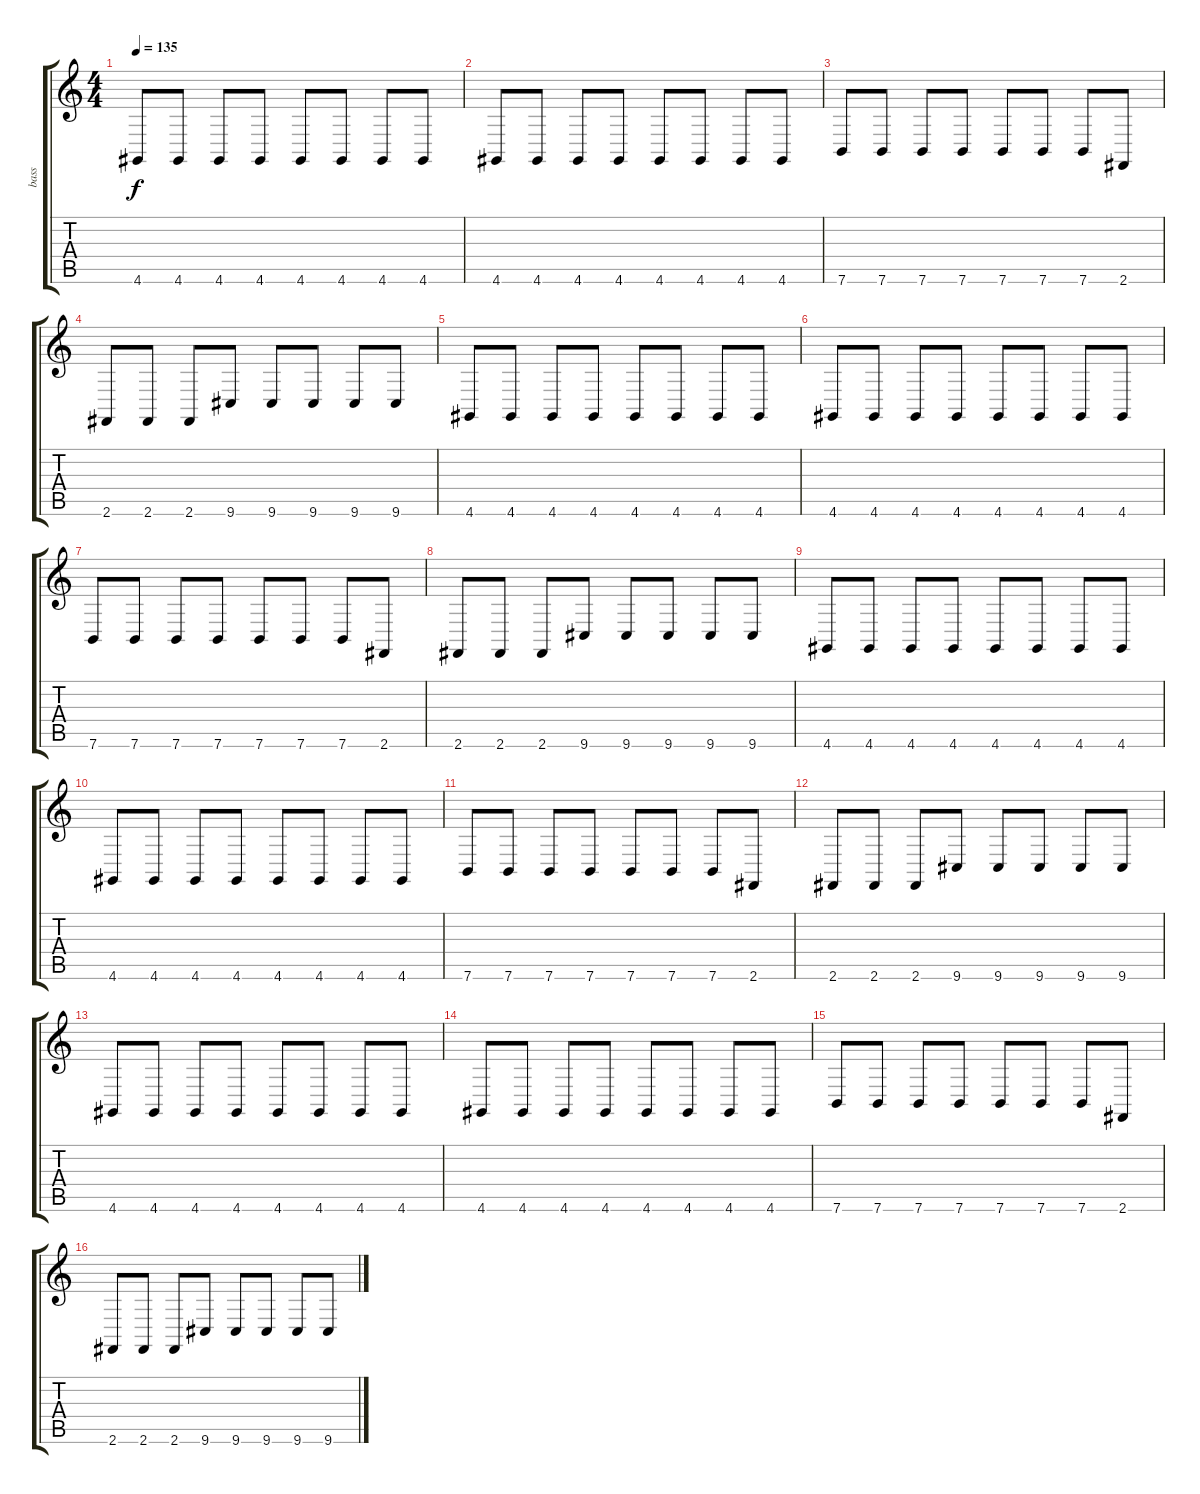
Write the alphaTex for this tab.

\track ("bass" "bass") {instrument lead8bassandlead}
\staff {score tabs}
\tuning (E4 B3 G3 D3 A2 E2) {hide}
\ts (4 4)
\tempo 135
\clef g2
\ks c
4.6.8{dy f} 4.6.8 4.6.8 4.6.8 4.6.8 4.6.8 4.6.8 4.6.8 |
4.6.8 4.6.8 4.6.8 4.6.8 4.6.8 4.6.8 4.6.8 4.6.8 |
7.6.8 7.6.8 7.6.8 7.6.8 7.6.8 7.6.8 7.6.8 2.6.8 |
2.6.8 2.6.8 2.6.8 9.6.8 9.6.8 9.6.8 9.6.8 9.6.8 |
4.6.8 4.6.8 4.6.8 4.6.8 4.6.8 4.6.8 4.6.8 4.6.8 |
4.6.8 4.6.8 4.6.8 4.6.8 4.6.8 4.6.8 4.6.8 4.6.8 |
7.6.8 7.6.8 7.6.8 7.6.8 7.6.8 7.6.8 7.6.8 2.6.8 |
2.6.8 2.6.8 2.6.8 9.6.8 9.6.8 9.6.8 9.6.8 9.6.8 |
4.6.8 4.6.8 4.6.8 4.6.8 4.6.8 4.6.8 4.6.8 4.6.8 |
4.6.8 4.6.8 4.6.8 4.6.8 4.6.8 4.6.8 4.6.8 4.6.8 |
7.6.8 7.6.8 7.6.8 7.6.8 7.6.8 7.6.8 7.6.8 2.6.8 |
2.6.8 2.6.8 2.6.8 9.6.8 9.6.8 9.6.8 9.6.8 9.6.8 |
4.6.8 4.6.8 4.6.8 4.6.8 4.6.8 4.6.8 4.6.8 4.6.8 |
4.6.8 4.6.8 4.6.8 4.6.8 4.6.8 4.6.8 4.6.8 4.6.8 |
7.6.8 7.6.8 7.6.8 7.6.8 7.6.8 7.6.8 7.6.8 2.6.8 |
2.6.8 2.6.8 2.6.8 9.6.8 9.6.8 9.6.8 9.6.8 9.6.8
